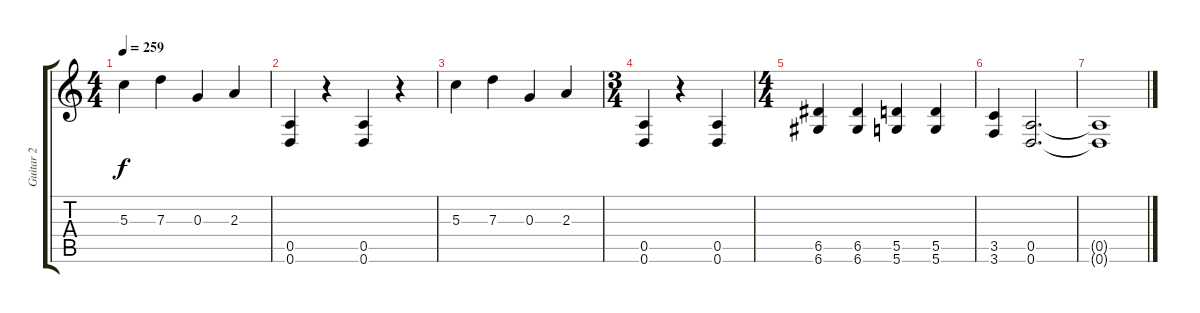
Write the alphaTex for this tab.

\track ("Guitar 2" "Guitar 2") {instrument distortionguitar}
\staff {score tabs}
\tuning (E4 B3 G3 D3 A2 D2) {hide}
\ts (4 4)
\tempo 259
\clef g2
\ks c
5.3.4{dy f} 7.3.4 0.3.4 2.3.4 |
(0.5 0.6).4 r.4 (0.5 0.6).4 r.4 |
5.3.4 7.3.4 0.3.4 2.3.4 |
\ts (3 4)
(0.5 0.6).4 r.4 (0.5 0.6).4 |
\ts (4 4)
(6.5 6.6).4 (6.5 6.6).4 (5.5 5.6).4 (5.5 5.6).4 |
(3.5 3.6).4 (0.5 0.6).2{d} |
(0.5{t} 0.6{t}).1
